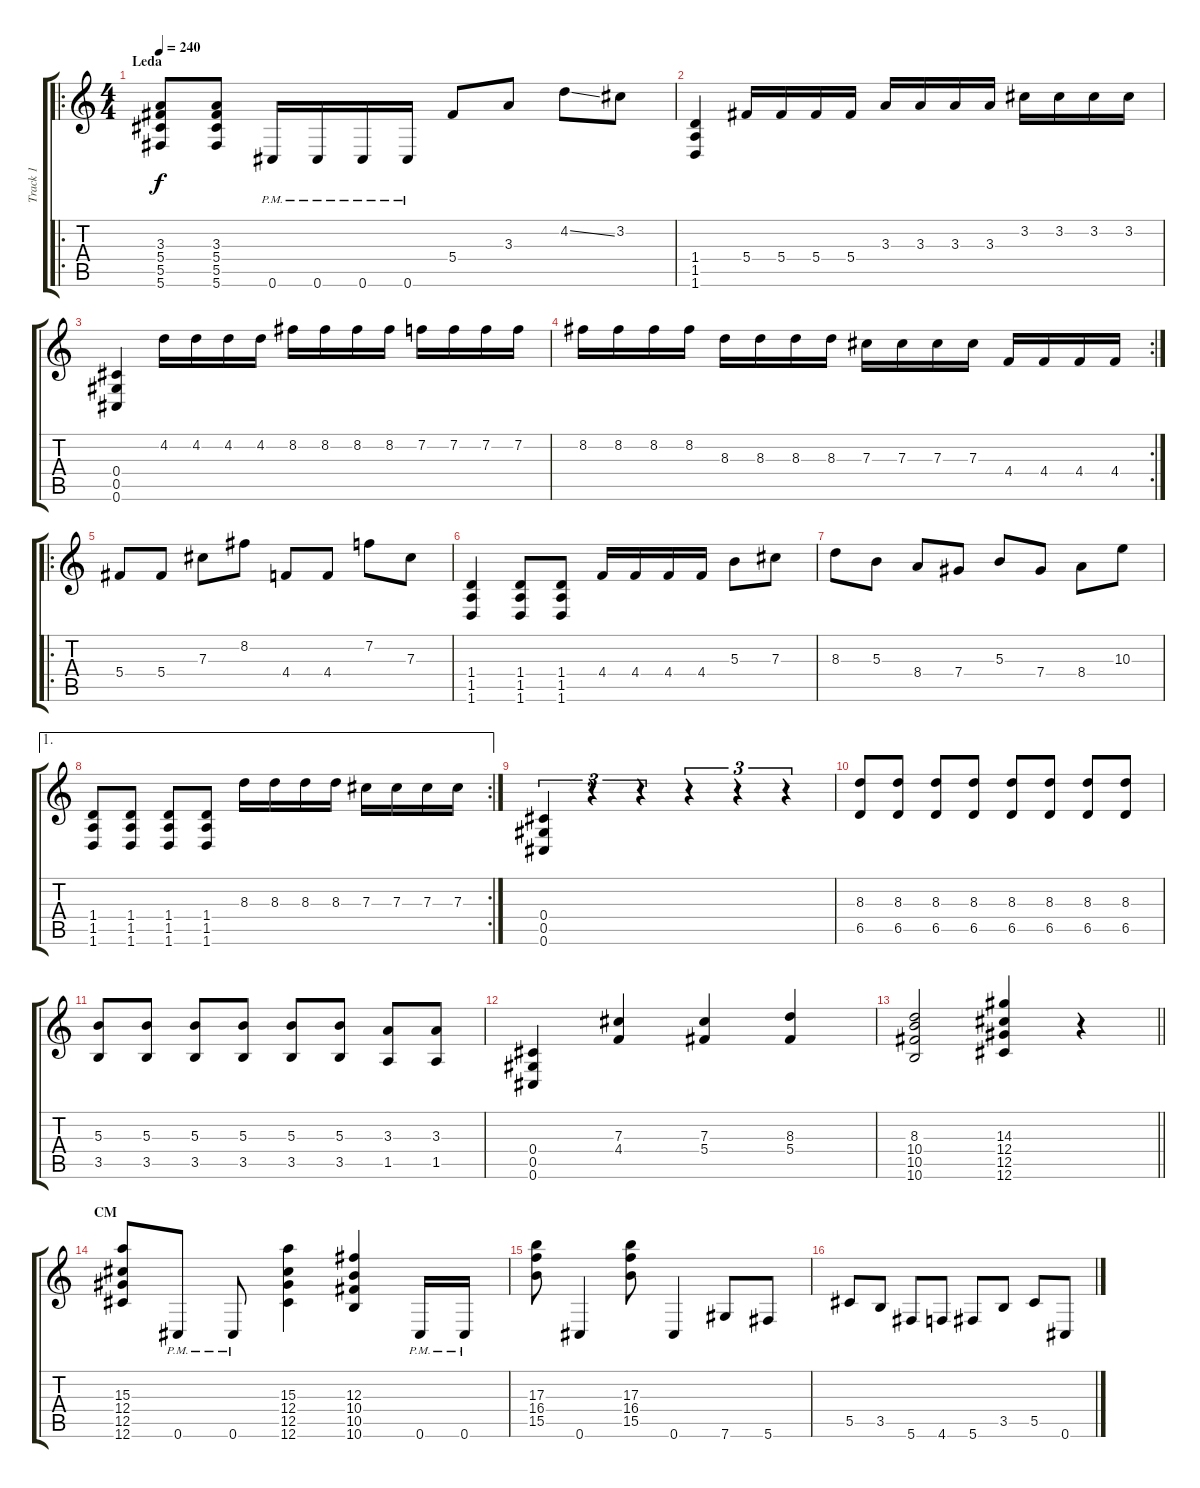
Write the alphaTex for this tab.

\track ("Track 1" "Track 1") {instrument distortionguitar}
\staff {score tabs}
\tuning (Eb4 Bb3 Gb3 Db3 Ab2 Db2) {hide}
\ro
\ts (4 4)
\section ("" "Leda")
\tempo 240
\clef g2
\ks c
(3.3 5.4 5.5 5.6).8{dy f} (3.3 5.4 5.5 5.6).8 0.6{pm}.16 0.6{pm}.16 0.6{pm}.16 0.6{pm}.16 5.4.8 3.3.8 4.2{ss}.8 3.2.8 |
(1.4 1.5 1.6).4 5.4.16 5.4.16 5.4.16 5.4.16 3.3.16 3.3.16 3.3.16 3.3.16 3.2.16 3.2.16 3.2.16 3.2.16 |
(0.4 0.5 0.6).4 4.2.16 4.2.16 4.2.16 4.2.16 8.2.16 8.2.16 8.2.16 8.2.16 7.2.16 7.2.16 7.2.16 7.2.16 |
\rc 2
8.2.16 8.2.16 8.2.16 8.2.16 8.3.16 8.3.16 8.3.16 8.3.16 7.3.16 7.3.16 7.3.16 7.3.16 4.4.16 4.4.16 4.4.16 4.4.16 |
\ro
5.4.8 5.4.8 7.3.8 8.2.8 4.4.8 4.4.8 7.2.8 7.3.8 |
(1.4 1.5 1.6).4 (1.4 1.5 1.6).8 (1.4 1.5 1.6).8 4.4.16 4.4.16 4.4.16 4.4.16 5.3.8 7.3.8 |
8.3.8 5.3.8 8.4.8 7.4.8 5.3.8 7.4.8 8.4.8 10.3.8 |
\ae 1
\rc 2
(1.4 1.5 1.6).8 (1.4 1.5 1.6).8 (1.4 1.5 1.6).8 (1.4 1.5 1.6).8 8.3.16 8.3.16 8.3.16 8.3.16 7.3.16 7.3.16 7.3.16 7.3.16 |
(0.4 0.5 0.6).4{tu (3 2)} r.4{tu (3 2)} r.4{tu (3 2)} r.4{tu (3 2)} r.4{tu (3 2)} r.4{tu (3 2)} |
(8.3 6.5).8 (8.3 6.5).8 (8.3 6.5).8 (8.3 6.5).8 (8.3 6.5).8 (8.3 6.5).8 (8.3 6.5).8 (8.3 6.5).8 |
(5.3 3.5).8 (5.3 3.5).8 (5.3 3.5).8 (5.3 3.5).8 (5.3 3.5).8 (5.3 3.5).8 (3.3 1.5).8 (3.3 1.5).8 |
(0.4 0.5 0.6).4 (7.3 4.4).4 (7.3 5.4).4 (8.3 5.4).4 |
\barLineRight lightlight
(8.3 10.4 10.5 10.6).2 (14.3 12.4 12.5 12.6).4 r.4 |
\section ("" "CM")
(15.3 12.4 12.5 12.6).8 0.6{pm}.8 0.6{pm}.8 (15.3 12.4 12.5 12.6).4 (12.3 10.4 10.5 10.6).4 0.6{pm}.16 0.6{pm}.16 |
(17.3 16.4 15.5).8 0.6.4 (17.3 16.4 15.5).8 0.6.4 7.6.8 5.6.8 |
5.5.8 3.5.8 5.6.8 4.6.8 5.6.8 3.5.8 5.5.8 0.6.8
